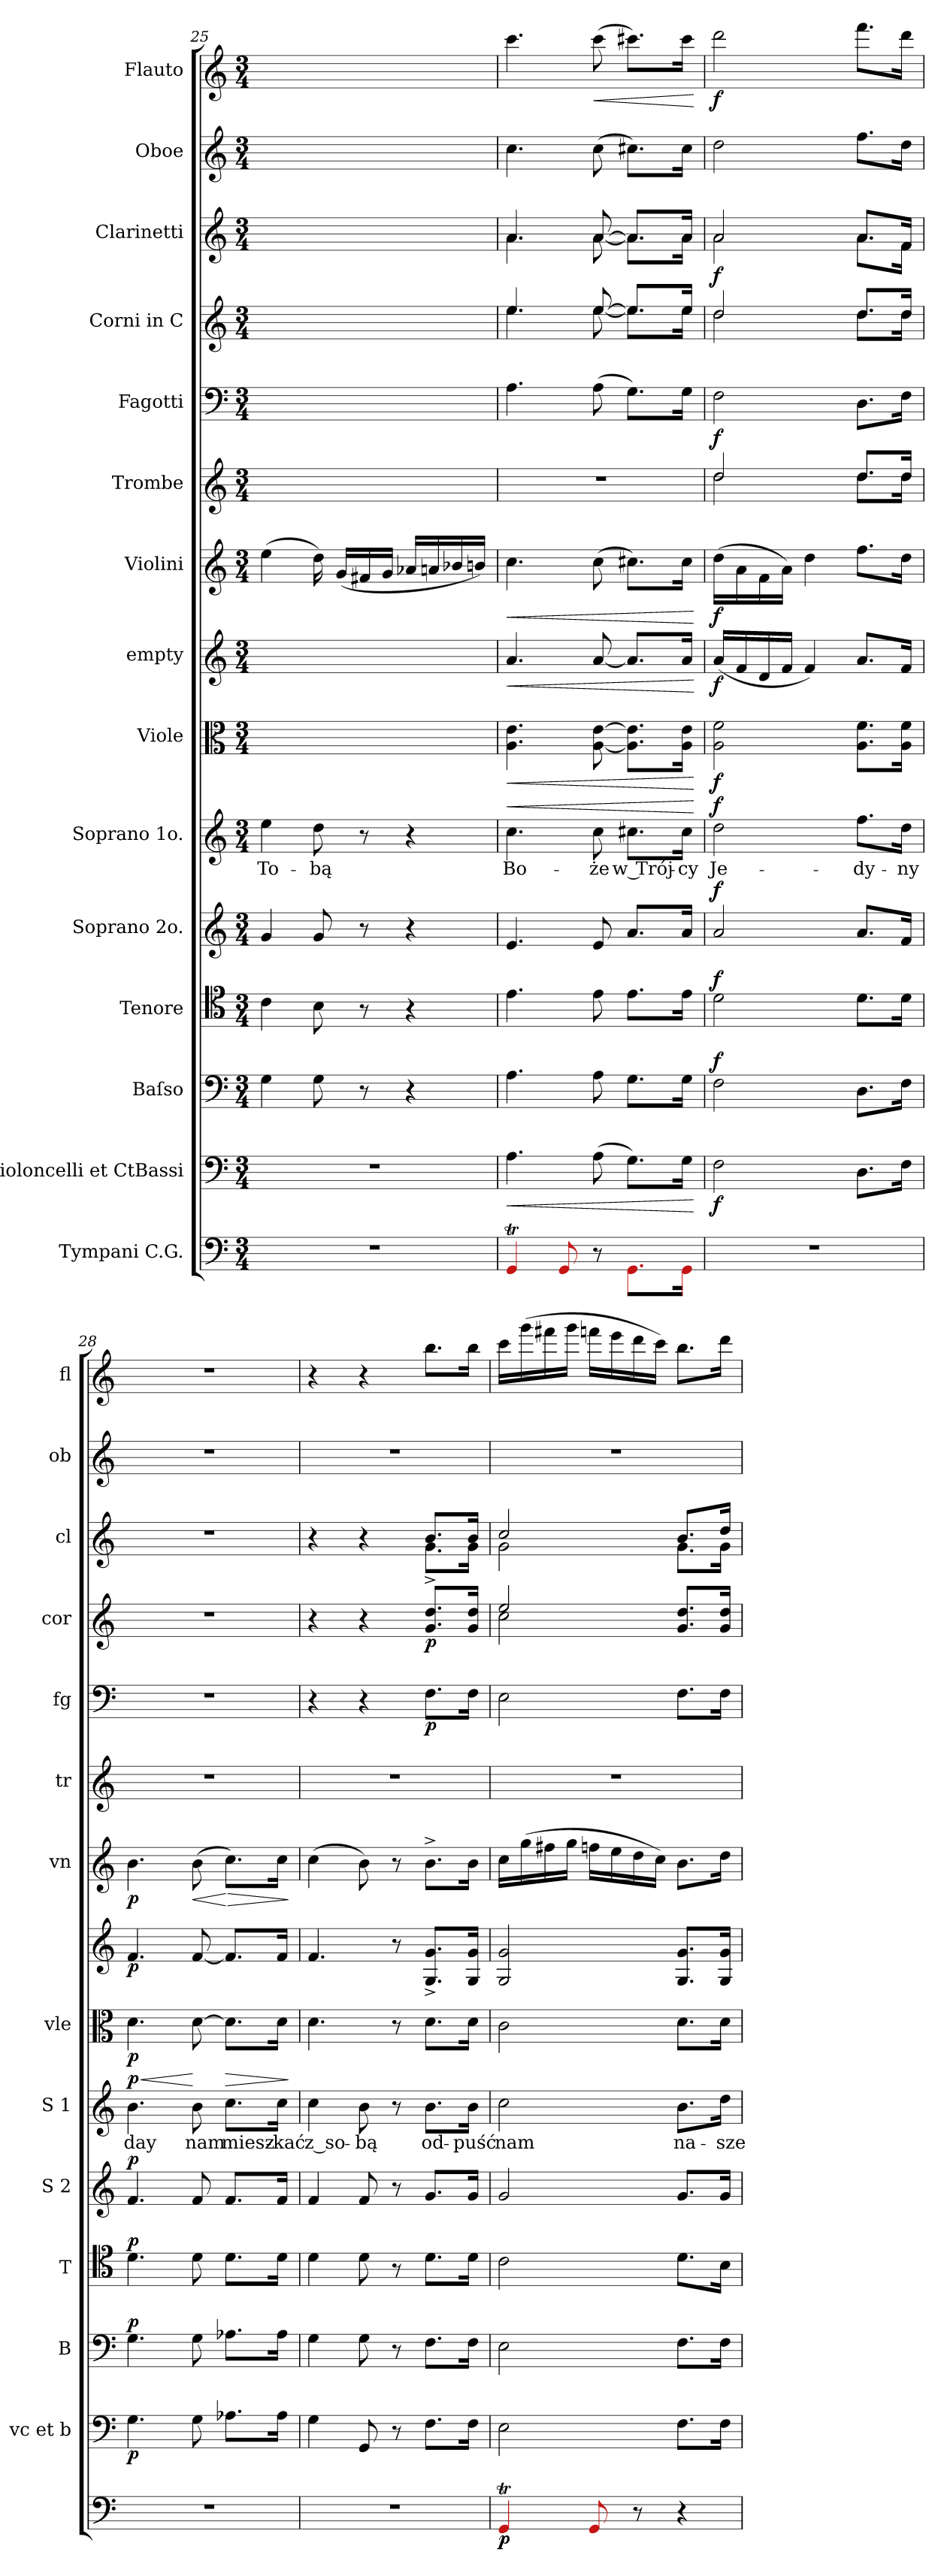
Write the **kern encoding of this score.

**kern	**dynam	**kern	**dynam	**kern	**dynam	**kern	**dynam	**kern	**dynam	**kern	**text	**dynam	**kern	**dynam	**kern	**dynam	**kern	**dynam	**kern	**dynam	**kern	**dynam	**kern	**dynam	**kern	**dynam	**kern	**kern	**dynam
*part15	*part15	*part14	*part14	*part13	*part13	*part12	*part12	*part11	*part11	*part10	*part10	*part10	*part9	*part9	*part8	*part8	*part7	*part7	*part6	*part6	*part5	*part5	*part4	*part4	*part3	*part3	*part2	*part1	*part1
*staff15	*staff15	*staff14	*staff14	*staff13	*staff13	*staff12	*staff12	*staff11	*staff11	*staff10	*staff10	*staff10	*staff9	*staff9	*staff8	*staff8	*staff7	*staff7	*staff6	*staff6	*staff5	*staff5	*staff4	*staff4	*staff3	*staff3	*staff2	*staff1	*staff1
*I"Tympani C.G.	*	*I"Violoncelli et CtBassi	*	*I"Baſso	*	*I"Tenore	*	*I"Soprano 2o.	*	*I"Soprano 1o.	*	*	*I"Viole	*	*I"empty	*	*I"Violini	*	*I"Trombe	*	*I"Fagotti	*	*I"Corni in C	*	*I"Clarinetti	*	*I"Oboe	*I"Flauto	*
*	*	*I'vc et b	*	*I'B	*	*I'T	*	*I'S 2	*	*I'S 1	*	*	*I'vle	*	*	*	*I'vn	*	*I'tr	*	*I'fg	*	*I'cor	*	*I'cl	*	*I'ob	*I'fl	*
*clefF4	*	*clefF4	*	*clefF4	*	*clefC4	*	*clefG2	*	*clefG2	*	*	*clefC3	*	*clefG2	*	*clefG2	*	*clefG2	*	*clefF4	*	*clefG2	*	*clefG2	*	*clefG2	*clefG2	*
*k[]	*	*k[]	*	*k[]	*	*k[]	*	*k[]	*	*k[]	*	*	*k[]	*	*k[]	*	*k[]	*	*k[]	*	*k[]	*	*k[]	*	*k[]	*	*k[]	*k[]	*
*C:	*	*C:	*	*C:	*	*C:	*	*C:	*	*C:	*	*	*C:	*	*C:	*	*C:	*	*C:	*	*C:	*	*C:	*	*C:	*	*C:	*C:	*
*M3/4	*	*M3/4	*	*M3/4	*	*M3/4	*	*M3/4	*	*M3/4	*	*	*M3/4	*	*M3/4	*	*M3/4	*	*M3/4	*	*M3/4	*	*M3/4	*	*M3/4	*	*M3/4	*M3/4	*
=25	=25	=25	=25	=25	=25	=25	=25	=25	=25	=25	=25	=25	=25	=25	=25	=25	=25	=25	=25	=25	=25	=25	=25	=25	=25	=25	=25	=25	=25
2.r	.	2.r	.	4G\	.	4c\	.	4g/	.	4ee\	To-	.	2.ryy	.	(4ee\yy	.	(4ee\	.	2.ryy	.	2.ryy	.	2.ryy	.	2.ryy	.	2.ryy	2.ryy	.
.	.	.	.	8G\	.	8B\	.	8g/	.	8dd\	-bą	.	.	.	16dd\yy)	.	16dd\)	.	.	.	.	.	.	.	.	.	.	.	.
.	.	.	.	.	.	.	.	.	.	.	.	.	.	.	(16g/LLyy	.	(16g/LL	.	.	.	.	.	.	.	.	.	.	.	.
.	.	.	.	8r	.	8r	.	8r	.	8r	.	.	.	.	16f#X/yy	.	16f#X/	.	.	.	.	.	.	.	.	.	.	.	.
.	.	.	.	.	.	.	.	.	.	.	.	.	.	.	16g/JJyy	.	16g/JJ	.	.	.	.	.	.	.	.	.	.	.	.
.	.	.	.	4r	.	4r	.	4r	.	4r	.	.	.	.	16a-X/LLyy	.	16a-X/LL	.	.	.	.	.	.	.	.	.	.	.	.
.	.	.	.	.	.	.	.	.	.	.	.	.	.	.	16an/yy	.	16an/	.	.	.	.	.	.	.	.	.	.	.	.
.	.	.	.	.	.	.	.	.	.	.	.	.	.	.	16b-X/yy	.	16b-X/	.	.	.	.	.	.	.	.	.	.	.	.
.	.	.	.	.	.	.	.	.	.	.	.	.	.	.	16bn/JJyy)	.	16bn/JJ)	.	.	.	.	.	.	.	.	.	.	.	.
=26	=26	=26	=26	=26	=26	=26	=26	=26	=26	=26	=26	=26	=26	=26	=26	=26	=26	=26	=26	=26	=26	=26	=26	=26	=26	=26	=26	=26	=26
!	!	!	!LO:HP:b	!	!	!	!	!	!	!	!	!LO:HP:a	!	!LO:HP:b	!	!LO:HP:b	!	!LO:HP:b	!	!	!	!	!	!	!	!	!	!	!
*	*	*	*	*	*	*	*	*	*	*	*	*	*	*	*	*	*	*	*	*	*	*	*^	*	*^	*	*	*	*
4Ret/	.	4.A\	<	4.A\	.	4.e\	.	4.e/	.	4.cc\	Bo-	<	4.A\ 4.e\	<	4.a/	<	4.cc\	<	2.r	.	4.A\	.	4.ee/	4.ee\	.	4.a/	4.a\	.	4.cc\	4.ccc\	.
8Re/	.	.	.	.	.	.	.	.	.	.	.	.	.	.	.	.	.	.	.	.	.	.	.	.	.	.	.	.	.	.	.
!	!	!	!	!	!	!	!	!	!	!	!	!	!	!	!	!	!	!	!	!	!	!	!	!	!	!	!	!	!	!	!LO:HP:b
8r	.	(8A\	.	8A\	.	8e\	.	8e/	.	8cc\	-że	.	[8A\ [8e\	.	[8a/	.	(8cc\	.	.	.	(8A\	.	[8ee/	[8ee\	.	[8a/	[8a\	.	(8cc\	(8ccc\	<
8.Re\L	.	8.G\L)	.	8.G\L	.	8.e\L	.	8.a/L	.	8.cc#X\L	w Trój-	.	8.A]\ 8.e]\L	.	8.a/L]	.	8.cc#X\L)	.	.	.	8.G\L)	.	8.ee/L]	8.ee\L]	.	8.a/L]	8.a\L]	.	8.cc#X\L)	8.ccc#X\L)	.
16Re\Jk	.	16G\Jk	.	16G\Jk	.	16e\Jk	.	16a/Jk	.	16cc#\Jk	-cy	.	16A\ 16e\Jk	.	16a/Jk	.	16cc#\Jk	.	.	.	16G\Jk	.	16ee/Jk	16ee\Jk	.	16a/Jk	16a\Jk	.	16cc#\Jk	16ccc#\Jk	.
*	*	*	*	*	*	*	*	*	*	*	*	*	*	*	*	*	*	*	*	*	*	*	*v	*v	*	*	*	*	*	*	*
*	*	*	*	*	*	*	*	*	*	*	*	*	*	*	*	*	*	*	*	*	*	*	*	*	*v	*v	*	*	*	*
.	.	.	[	.	.	.	.	.	.	.	.	[	.	[	.	[	.	[	.	.	.	.	.	.	.	.	.	.	[
=27	=27	=27	=27	=27	=27	=27	=27	=27	=27	=27	=27	=27	=27	=27	=27	=27	=27	=27	=27	=27	=27	=27	=27	=27	=27	=27	=27	=27	=27
*	*	*	*	*	*	*	*	*	*	*	*	*	*	*	*	*	*	*	*^	*	*	*	*^	*	*^	*	*	*	*
!	!	!	!LO:DY:b	!	!LO:DY:a	!	!LO:DY:a	!	!LO:DY:a	!	!	!LO:DY:a	!	!	!	!	!	!	!	!	!LO:DY:a	!	!	!	!	!	!	!	!	!	!	!
2.r	.	2F\	f	2F\	f	2d\	f	2a/	f	2dd\	Je-	f	2A\ 2f\	f	(16a/LL	f	(16dd\LL	f	2dd/	2dd\	f	2F\	.	2dd/	2dd\	.	2a/	2a\	f	2dd\	2ddd\	f
.	.	.	.	.	.	.	.	.	.	.	.	.	.	.	16f/	.	16a\	.	.	.	.	.	.	.	.	.	.	.	.	.	.	.
.	.	.	.	.	.	.	.	.	.	.	.	.	.	.	16d/	.	16f\	.	.	.	.	.	.	.	.	.	.	.	.	.	.	.
.	.	.	.	.	.	.	.	.	.	.	.	.	.	.	16f/JJ	.	16a\JJ)	.	.	.	.	.	.	.	.	.	.	.	.	.	.	.
.	.	.	.	.	.	.	.	.	.	.	.	.	.	.	4f/)	.	4dd\	.	.	.	.	.	.	.	.	.	.	.	.	.	.	.
.	.	8.D\L	.	8.D\L	.	8.d\L	.	8.a/L	.	8.ff\L	-dy-	.	8.A\ 8.f\L	.	8.a/L	.	8.ff\L	.	8.dd/L	8.dd\L	.	8.D\L	.	8.dd/L	8.dd\L	.	8.a/L	8.a\L	.	8.ff\L	8.fff\L	.
.	.	16F\Jk	.	16F\Jk	.	16d\Jk	.	16f/Jk	.	16dd\Jk	-ny	.	16A\ 16f\Jk	.	16f/Jk	.	16dd\Jk	.	16dd/Jk	16dd\Jk	.	16F\Jk	.	16dd/Jk	16dd\Jk	.	16f/Jk	16f\Jk	.	16dd\Jk	16ddd\Jk	.
=28	=28	=28	=28	=28	=28	=28	=28	=28	=28	=28	=28	=28	=28	=28	=28	=28	=28	=28	=28	=28	=28	=28	=28	=28	=28	=28	=28	=28	=28	=28	=28	=28
!	!	!	!LO:DY:b	!	!LO:DY:a	!	!LO:DY:a	!	!LO:DY:a	!	!	!LO:HP:a	!	!	!	!	!	!	!	!	!	!	!	!	!	!	!	!	!	!	!	!
!	!	!	!	!	!	!	!	!	!	!	!	!LO:DY:n=1:a	!	!	!	!	!	!	!	!	!	!	!	!	!	!	!	!	!	!	!	!
*	*	*	*	*	*	*	*	*	*	*	*	*	*	*	*	*	*	*	*	*	*	*	*	*v	*v	*	*	*	*	*	*	*
*	*	*	*	*	*	*	*	*	*	*	*	*	*	*	*	*	*	*	*v	*v	*	*	*	*	*	*v	*v	*	*	*	*
2.r	.	4.G\	p	4.G\	p	4.d\	p	4.f/	p	4.b\	day	< p	4.d\	p	4.f/	p	4.b\	p	2.r	.	2.r	.	2.r	.	2.r	.	2.r	2.r	.
!	!	!	!	!	!	!	!	!	!	!	!	!	!	!	!	!	!	!LO:HP:b	!	!	!	!	!	!	!	!	!	!	!
.	.	8G\	.	8G\	.	8d\	.	8f/	.	8b\	nam	[	[8d\	.	[8f/	.	(8b\	<	.	.	.	.	.	.	.	.	.	.	.
!	!	!	!	!	!	!	!	!	!	!	!	!LO:HP:a	!	!	!	!	!	!LO:HP:n=1:b	!	!	!	!	!	!	!	!	!	!	!
.	.	8.A-X\L	.	8.A-X\L	.	8.d\L	.	8.f/L	.	8.cc\L	miesz-	>	8.d\L]	.	8.f/L]	.	8.cc\L)	[ >	.	.	.	.	.	.	.	.	.	.	.
.	.	16A-\Jk	.	16A-\Jk	.	16d\Jk	.	16f/Jk	.	16cc\Jk	-kać	.	16d\Jk	.	16f/Jk	.	16cc\Jk	.	.	.	.	.	.	.	.	.	.	.	.
.	.	.	.	.	.	.	.	.	.	.	.	]	.	.	.	.	.	]	.	.	.	.	.	.	.	.	.	.	.
=29	=29	=29	=29	=29	=29	=29	=29	=29	=29	=29	=29	=29	=29	=29	=29	=29	=29	=29	=29	=29	=29	=29	=29	=29	=29	=29	=29	=29	=29
*	*	*	*	*	*	*	*	*	*	*	*	*	*	*	*	*	*	*	*	*	*	*	*	*	*^	*	*	*	*
2.r	.	4G\	.	4G\	.	4d\	.	4f/	.	4cc\	z_so-	.	4.d\	.	4.f/	.	(4cc\	.	2.r	.	4r	.	4r	.	4r	4ryy	.	2.r	4r	.
.	.	8GG/	.	8G\	.	8d\	.	8f/	.	8b\	-bą	.	.	.	.	.	8b\)	.	.	.	4r	.	4r	.	4r	4ryy	.	.	4r	.
.	.	8r	.	8r	.	8r	.	8r	.	8r	.	.	8r	.	8r	.	8r	.	.	.	.	.	.	.	.	.	.	.	.	.
.	.	8.F\L	.	8.F\L	.	8.d\L	.	8.g/L	.	8.b\L	od-	.	8.d\L	.	8.G^/ 8.g^/L	.	8.b^<\L	.	.	.	8.F\L	p	8.g/ 8.dd/L	p	8.b/L	8.g^\L	.	.	8.bb\L	.
.	.	16F\Jk	.	16F\Jk	.	16d\Jk	.	16g/Jk	.	16b\Jk	-puść	.	16d\Jk	.	16G/ 16g/Jk	.	16b\Jk	.	.	.	16F\Jk	.	16g/ 16dd/Jk	.	16b/Jk	16g\Jk	.	.	16bb\Jk	.
=30	=30	=30	=30	=30	=30	=30	=30	=30	=30	=30	=30	=30	=30	=30	=30	=30	=30	=30	=30	=30	=30	=30	=30	=30	=30	=30	=30	=30	=30	=30
*	*	*	*	*	*	*	*	*	*	*	*	*	*	*	*	*	*	*	*	*	*	*	*^	*	*	*	*	*	*	*
4Ret/	p	2E\	.	2E\	.	2c\	.	2g/	.	2cc\	nam	.	2c\	.	2G/ 2g/	.	16cc\LL	.	2.r	.	2E\	.	2ee/	2cc\	.	2cc/	2g\	.	2.r	16ccc\LL	.
.	.	.	.	.	.	.	.	.	.	.	.	.	.	.	.	.	(16gg\	.	.	.	.	.	.	.	.	.	.	.	.	(16ggg\	.
.	.	.	.	.	.	.	.	.	.	.	.	.	.	.	.	.	16ff#X\	.	.	.	.	.	.	.	.	.	.	.	.	16fff#X\	.
.	.	.	.	.	.	.	.	.	.	.	.	.	.	.	.	.	16gg\JJ	.	.	.	.	.	.	.	.	.	.	.	.	16ggg\JJ	.
8Re/	.	.	.	.	.	.	.	.	.	.	.	.	.	.	.	.	16ffn\LL	.	.	.	.	.	.	.	.	.	.	.	.	16fffn\LL	.
.	.	.	.	.	.	.	.	.	.	.	.	.	.	.	.	.	16ee\	.	.	.	.	.	.	.	.	.	.	.	.	16eee\	.
8r	.	.	.	.	.	.	.	.	.	.	.	.	.	.	.	.	16dd\	.	.	.	.	.	.	.	.	.	.	.	.	16ddd\	.
.	.	.	.	.	.	.	.	.	.	.	.	.	.	.	.	.	16cc\JJ)	.	.	.	.	.	.	.	.	.	.	.	.	16ccc\JJ)	.
4r	.	8.F\L	.	8.F\L	.	8.d\L	.	8.g/L	.	8.b\L	na-	.	8.d\L	.	8.G/ 8.g/L	.	8.b\L	.	.	.	8.F\L	.	8.g/ 8.dd/L	4ryy	.	8.b/L	8.g\L	.	.	8.bb\L	.
.	.	16F\Jk	.	16F\Jk	.	16B\Jk	.	16g/Jk	.	16dd\Jk	-sze	.	16d\Jk	.	16G/ 16g/Jk	.	16dd\Jk	.	.	.	16F\Jk	.	16g/ 16dd/Jk	.	.	16dd/Jk	16g\Jk	.	.	16ddd\Jk	.
*	*	*	*	*	*	*	*	*	*	*	*	*	*	*	*	*	*	*	*	*	*	*	*v	*v	*	*	*	*	*	*	*
*	*	*	*	*	*	*	*	*	*	*	*	*	*	*	*	*	*	*	*	*	*	*	*	*	*v	*v	*	*	*	*
=	=	=	=	=	=	=	=	=	=	=	=	=	=	=	=	=	=	=	=	=	=	=	=	=	=	=	=	=	=
*-	*-	*-	*-	*-	*-	*-	*-	*-	*-	*-	*-	*-	*-	*-	*-	*-	*-	*-	*-	*-	*-	*-	*-	*-	*-	*-	*-	*-	*-
